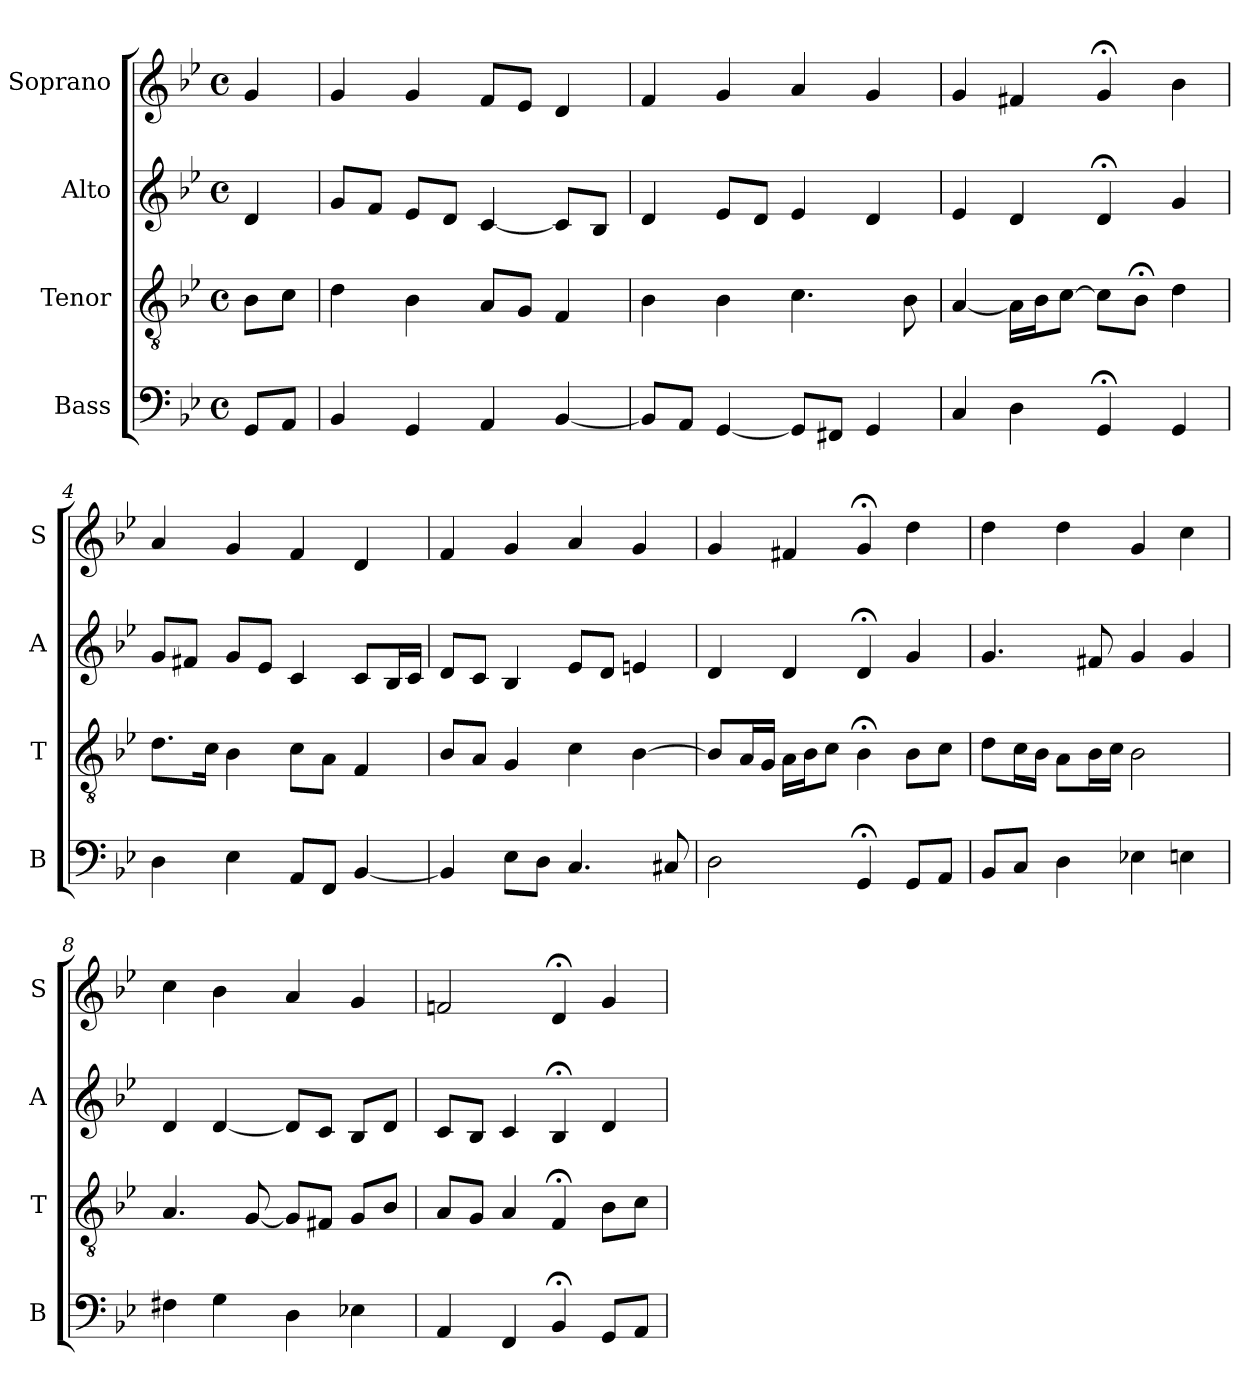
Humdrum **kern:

**kern	**kern	**kern	**kern
*part4	*part3	*part2	*part1
*staff4	*staff3	*staff2	*staff1
*I"Bass	*I"Tenor	*I"Alto	*I"Soprano
*I'B	*I'T	*I'A	*I'S
*clefF4	*clefGv2	*clefG2	*clefG2
*k[b-e-]	*k[b-e-]	*k[b-e-]	*k[b-e-]
*g:	*g:	*g:	*g:
*M4/4	*M4/4	*M4/4	*M4/4
*met(c)	*met(c)	*met(c)	*met(c)
*MM100	*MM100	*MM100	*MM100
=	=	=	=
8GGL	8B-L	4d	4g
8AAJ	8cJ	.	.
=1	=1	=1	=1
4BB-	4d	8gL	4g
.	.	8fJ	.
4GG	4B-	8e-L	4g
.	.	8dJ	.
4AA	8AL	[4c	8fL
.	8GJ	.	8e-J
[4BB-	4F	8cL]	4d
.	.	8B-J	.
=2	=2	=2	=2
8BB-L]	4B-	4d	4f
8AAJ	.	.	.
[4GG	4B-	8e-L	4g
.	.	8dJ	.
8GGL]	4.c	4e-	4a
8FF#XJ	.	.	.
4GG	.	4d	4g
.	8B-	.	.
=3	=3	=3	=3
4C	[4A	4e-	4g
4D	16ALL]	4d	4f#X
.	16B-J	.	.
.	[8cJ	.	.
4GG;<	8cL]	4d;<	4g;<
.	8B-;<J	.	.
4GG	4d	4g	4b-
=4	=4	=4	=4
4D	8.dL	8gL	4a
.	.	8f#XJ	.
.	16cJk	.	.
4E-	4B-	8gL	4g
.	.	8e-J	.
8AAL	8cL	4c	4f
8FFJ	8AJ	.	.
[4BB-	4F	8cL	4d
.	.	16B-L	.
.	.	16cJJ	.
=5	=5	=5	=5
4BB-]	8B-L	8dL	4f
.	8AJ	8cJ	.
8E-L	4G	4B-	4g
8DJ	.	.	.
4.C	4c	8e-L	4a
.	.	8dJ	.
.	[4B-	4en	4g
8C#X	.	.	.
=6	=6	=6	=6
2D	8B-L]	4d	4g
.	16AL	.	.
.	16GJJ	.	.
.	16ALL	4d	4f#X
.	16B-J	.	.
.	8cJ	.	.
4GG;<	4B-;<	4d;<	4g;<
8GGL	8B-L	4g	4dd
8AAJ	8cJ	.	.
=7	=7	=7	=7
8BB-L	8dL	4.g	4dd
8CJ	16cL	.	.
.	16B-JJ	.	.
4D	8AL	.	4dd
.	16B-L	8f#X	.
.	16cJJ	.	.
4E-X	2B-	4g	4g
4En	.	4g	4cc
=8	=8	=8	=8
4F#Xi	4.Ai	4di	4cci
4G	.	[4d	4b-
.	[8G	.	.
4D	8GL]	8dL]	4a
.	8F#XJ	8cJ	.
4E-X	8GL	8B-L	4g
.	8B-J	8dJ	.
=9	=9	=9	=9
4AA	8AL	8cL	2fn
.	8GJ	8B-J	.
4FF	4A	4c	.
4BB-;<	4F;<	4B-;<	4d;<
8GGL	8B-L	4d	4g
8AAJ	8cJ	.	.
=	=	=	=
*-	*-	*-	*-
